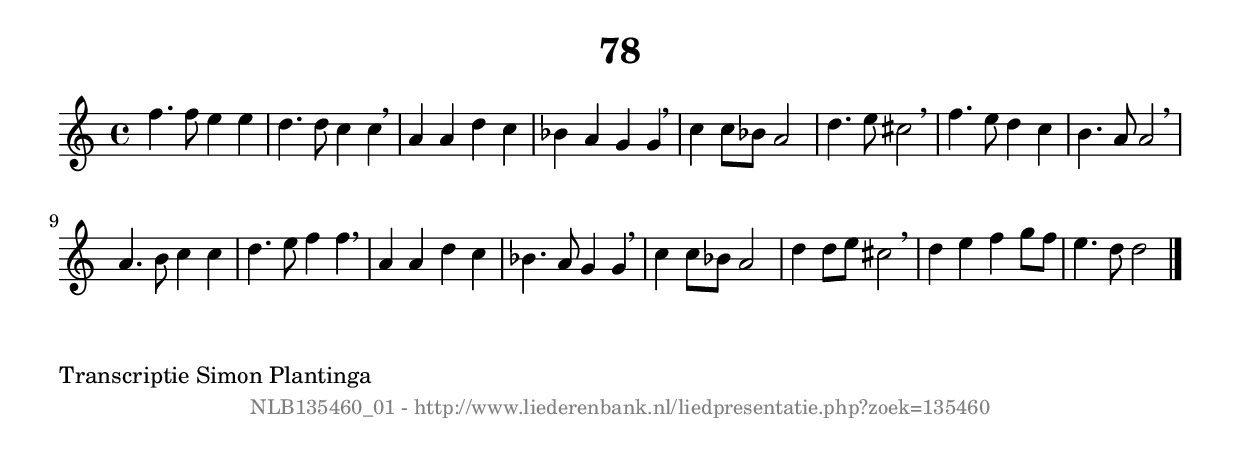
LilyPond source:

%
% produced by wce2krn 1.64 (7 June 2014)
%
\version"2.16"
#(append! paper-alist '(("long" . (cons (* 210 mm) (* 2000 mm)))))
#(set-default-paper-size "long")
sb = {\breathe}
mBreak = {\breathe }
bBreak = {\breathe }
x = {\once\override NoteHead #'style = #'cross }
gl=\glissando
itime={\override Staff.TimeSignature #'stencil = ##f }
ficta = {\once\set suggestAccidentals = ##t}
fine = {\once\override Score.RehearsalMark #'self-alignment-X = #1 \mark \markup {\italic{Fine}}}
dc = {\once\override Score.RehearsalMark #'self-alignment-X = #1 \mark \markup {\italic{D.C.}}}
dcf = {\once\override Score.RehearsalMark #'self-alignment-X = #1 \mark \markup {\italic{D.C. al Fine}}}
dcc = {\once\override Score.RehearsalMark #'self-alignment-X = #1 \mark \markup {\italic{D.C. al Coda}}}
ds = {\once\override Score.RehearsalMark #'self-alignment-X = #1 \mark \markup {\italic{D.S.}}}
dsf = {\once\override Score.RehearsalMark #'self-alignment-X = #1 \mark \markup {\italic{D.S. al Fine}}}
dsc = {\once\override Score.RehearsalMark #'self-alignment-X = #1 \mark \markup {\italic{D.S. al Coda}}}
pv = {\set Score.repeatCommands = #'((volta "1"))}
sv = {\set Score.repeatCommands = #'((volta "2"))}
tv = {\set Score.repeatCommands = #'((volta "3"))}
qv = {\set Score.repeatCommands = #'((volta "4"))}
xv = {\set Score.repeatCommands = #'((volta #f))}
\header{ tagline = ""
title = "78"
}
\score {{
\key d \dorian
\relative g'
{
\set melismaBusyProperties = #'()
\time 4/4
\tempo 4=120
\override Score.MetronomeMark #'transparent = ##t
\override Score.RehearsalMark #'break-visibility = #(vector #t #t #f)
f'4. f8 e4 e4 | d4. d8 c4 c4 \sb | a4 a4 d4 c4 | bes4 a4 g4 g4 | \mBreak \bar "|"
c4 c8 bes8 a2 | d4. e8 cis2 \sb | f4. e8 d4 c4 | b4. a8 a2 | \mBreak \bar "|"
a4. b8 c4 c4 | d4. e8 f4 f4 \sb | a,4 a4 d4 c4 | bes4. a8 g4 g4 | \mBreak \bar "|"
c4 c8 bes8 a2 | d4 d8 e8 cis2 \sb | d4 e4 f4 g8 f8 | e4. d8 d2 \bar "|."
 }}
 \midi { }
 \layout {
            indent = 0.0\cm
}
}
\markup { \wordwrap-string #" 
Transcriptie Simon Plantinga
"}
\markup { \vspace #0 } \markup { \with-color #grey \fill-line { \center-column { \smaller "NLB135460_01 - http://www.liederenbank.nl/liedpresentatie.php?zoek=135460" } } }
